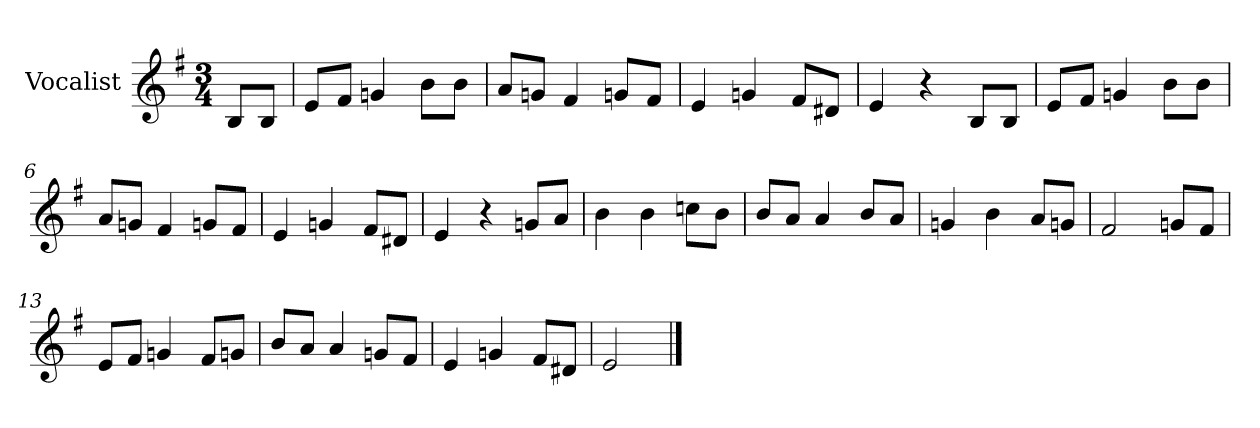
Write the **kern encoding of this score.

**kern
*part1
*staff1
*I"Vocalist
*k[f#]
*e:
*M3/4
=
8BL
8BJ
=1
8eL
8f#J
4gn
8bL
8bJ
=2
8aL
8gnJ
4f#
8gnL
8f#J
=3
4e
4gn
8f#L
8d#XJ
=4
4e
4r
8BL
8BJ
=5
8eL
8f#J
4gn
8bL
8bJ
=6
8aL
8gnJ
4f#
8gnL
8f#J
=7
4e
4gn
8f#L
8d#XJ
=8
4e
4r
8gnL
8aJ
=9
4b
4b
8ccnL
8bJ
=10
8bL
8aJ
4a
8bL
8aJ
=11
4gn
4b
8aL
8gnJ
=12
2f#
8gnL
8f#J
=13
8eL
8f#J
4gn
8f#L
8gnJ
=14
8bL
8aJ
4a
8gnL
8f#J
=15
4e
4gn
8f#L
8d#XJ
=16
2e
==
*-
